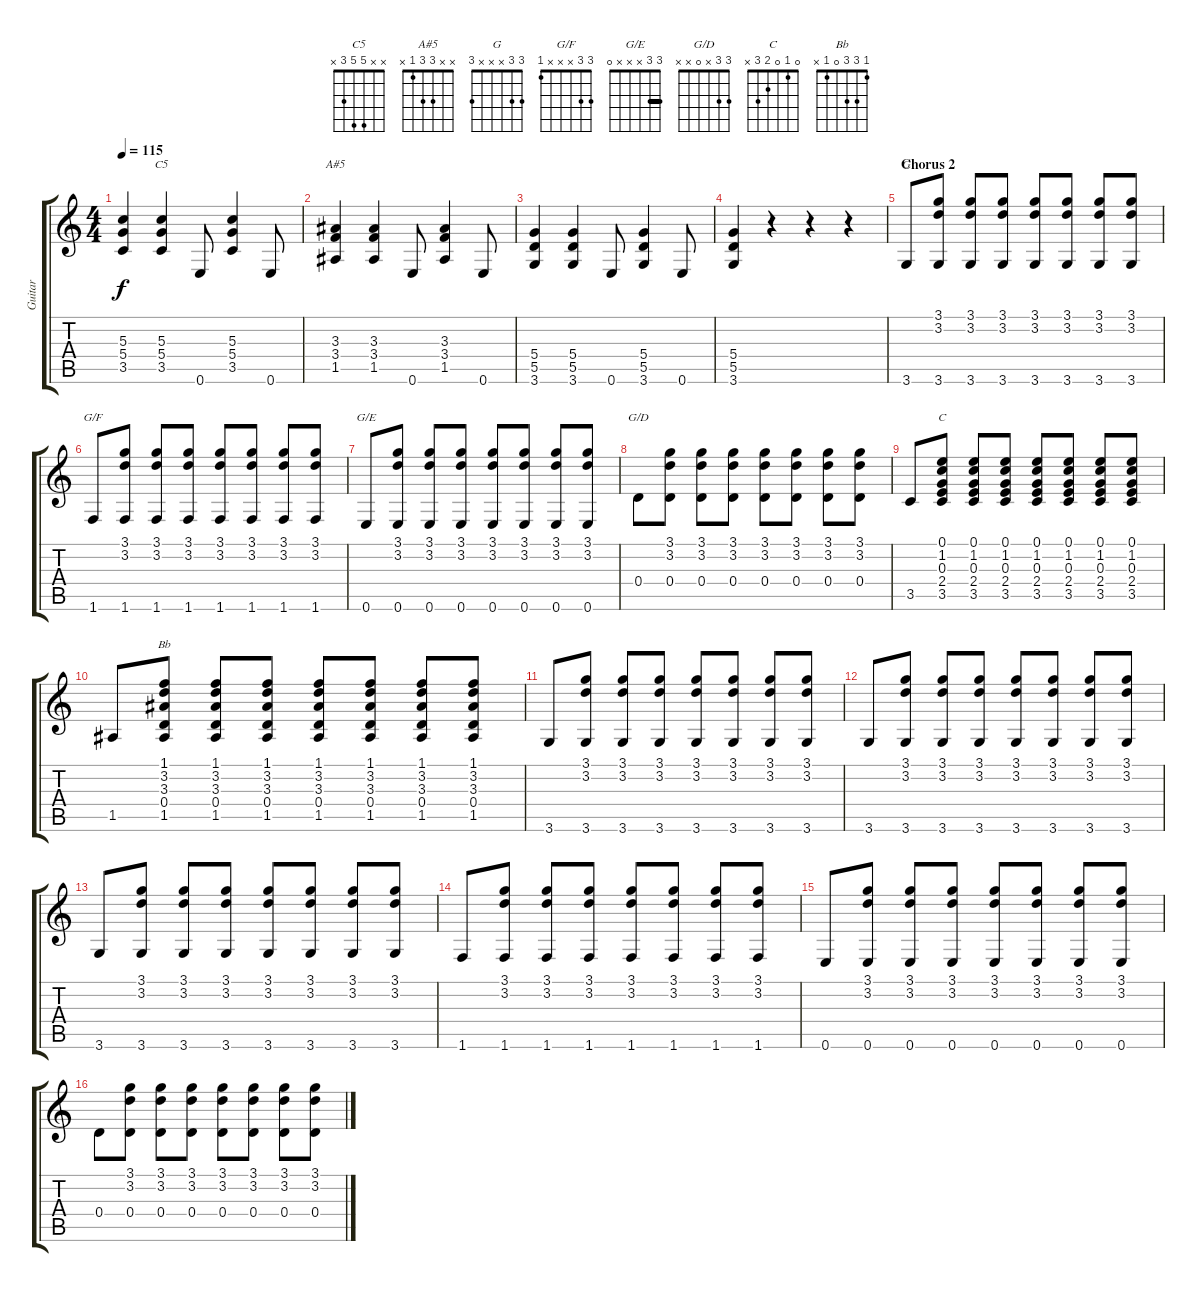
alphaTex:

\track ("Guitar" "Guitar") {instrument distortionguitar}
\staff {score tabs}
\tuning (E4 B3 G3 D3 A2 E2) {hide}
\chord ("C5" x x 5 5 3 x)
\chord ("A#5" x x 3 3 1 x)
\chord ("G" 3 3 x x x 3)
\chord ("G/F" 3 3 x x x 1)
\chord ("G/E" 3 3 x x x 0) {barre 3}
\chord ("G/D" 3 3 x 0 x x)
\chord ("C" 0 1 0 2 3 x)
\chord ("Bb" 1 3 3 0 1 x)
\ts (4 4)
\tempo 115
\clef g2
\ks c
(5.3 5.4 3.5).4{dy f} (5.3 5.4 3.5).4{ch "C5"} 0.6.8 (5.3 5.4 3.5).4 0.6.8 |
(3.3 3.4 1.5).4{ch "A#5"} (3.3 3.4 1.5).4 0.6.8 (3.3 3.4 1.5).4 0.6.8 |
(5.4 5.5 3.6).4 (5.4 5.5 3.6).4 0.6.8 (5.4 5.5 3.6).4 0.6.8 |
(5.4 5.5 3.6).4 r.4 r.4 r.4 |
\section ("" "Chorus 2")
3.6.8{ch "G"} (3.1 3.2 3.6).8 (3.1 3.2 3.6).8 (3.1 3.2 3.6).8 (3.1 3.2 3.6).8 (3.1 3.2 3.6).8 (3.1 3.2 3.6).8 (3.1 3.2 3.6).8 |
1.6.8{ch "G/F"} (3.1 3.2 1.6).8 (3.1 3.2 1.6).8 (3.1 3.2 1.6).8 (3.1 3.2 1.6).8 (3.1 3.2 1.6).8 (3.1 3.2 1.6).8 (3.1 3.2 1.6).8 |
0.6.8{ch "G/E"} (3.1 3.2 0.6).8 (3.1 3.2 0.6).8 (3.1 3.2 0.6).8 (3.1 3.2 0.6).8 (3.1 3.2 0.6).8 (3.1 3.2 0.6).8 (3.1 3.2 0.6).8 |
0.4.8{ch "G/D"} (3.1 3.2 0.4).8 (3.1 3.2 0.4).8 (3.1 3.2 0.4).8 (3.1 3.2 0.4).8 (3.1 3.2 0.4).8 (3.1 3.2 0.4).8 (3.1 3.2 0.4).8 |
3.5.8 (0.1 1.2 0.3 2.4 3.5).8{ch "C"} (0.1 1.2 0.3 2.4 3.5).8 (0.1 1.2 0.3 2.4 3.5).8 (0.1 1.2 0.3 2.4 3.5).8 (0.1 1.2 0.3 2.4 3.5).8 (0.1 1.2 0.3 2.4 3.5).8 (0.1 1.2 0.3 2.4 3.5).8 |
1.5.8 (1.1 3.2 3.3 0.4 1.5).8{ch "Bb"} (1.1 3.2 3.3 0.4 1.5).8 (1.1 3.2 3.3 0.4 1.5).8 (1.1 3.2 3.3 0.4 1.5).8 (1.1 3.2 3.3 0.4 1.5).8 (1.1 3.2 3.3 0.4 1.5).8 (1.1 3.2 3.3 0.4 1.5).8 |
3.6.8 (3.1 3.2 3.6).8 (3.1 3.2 3.6).8 (3.1 3.2 3.6).8 (3.1 3.2 3.6).8 (3.1 3.2 3.6).8 (3.1 3.2 3.6).8 (3.1 3.2 3.6).8 |
3.6.8 (3.1 3.2 3.6).8 (3.1 3.2 3.6).8 (3.1 3.2 3.6).8 (3.1 3.2 3.6).8 (3.1 3.2 3.6).8 (3.1 3.2 3.6).8 (3.1 3.2 3.6).8 |
3.6.8 (3.1 3.2 3.6).8 (3.1 3.2 3.6).8 (3.1 3.2 3.6).8 (3.1 3.2 3.6).8 (3.1 3.2 3.6).8 (3.1 3.2 3.6).8 (3.1 3.2 3.6).8 |
1.6.8 (3.1 3.2 1.6).8 (3.1 3.2 1.6).8 (3.1 3.2 1.6).8 (3.1 3.2 1.6).8 (3.1 3.2 1.6).8 (3.1 3.2 1.6).8 (3.1 3.2 1.6).8 |
0.6.8 (3.1 3.2 0.6).8 (3.1 3.2 0.6).8 (3.1 3.2 0.6).8 (3.1 3.2 0.6).8 (3.1 3.2 0.6).8 (3.1 3.2 0.6).8 (3.1 3.2 0.6).8 |
0.4.8 (3.1 3.2 0.4).8 (3.1 3.2 0.4).8 (3.1 3.2 0.4).8 (3.1 3.2 0.4).8 (3.1 3.2 0.4).8 (3.1 3.2 0.4).8 (3.1 3.2 0.4).8
